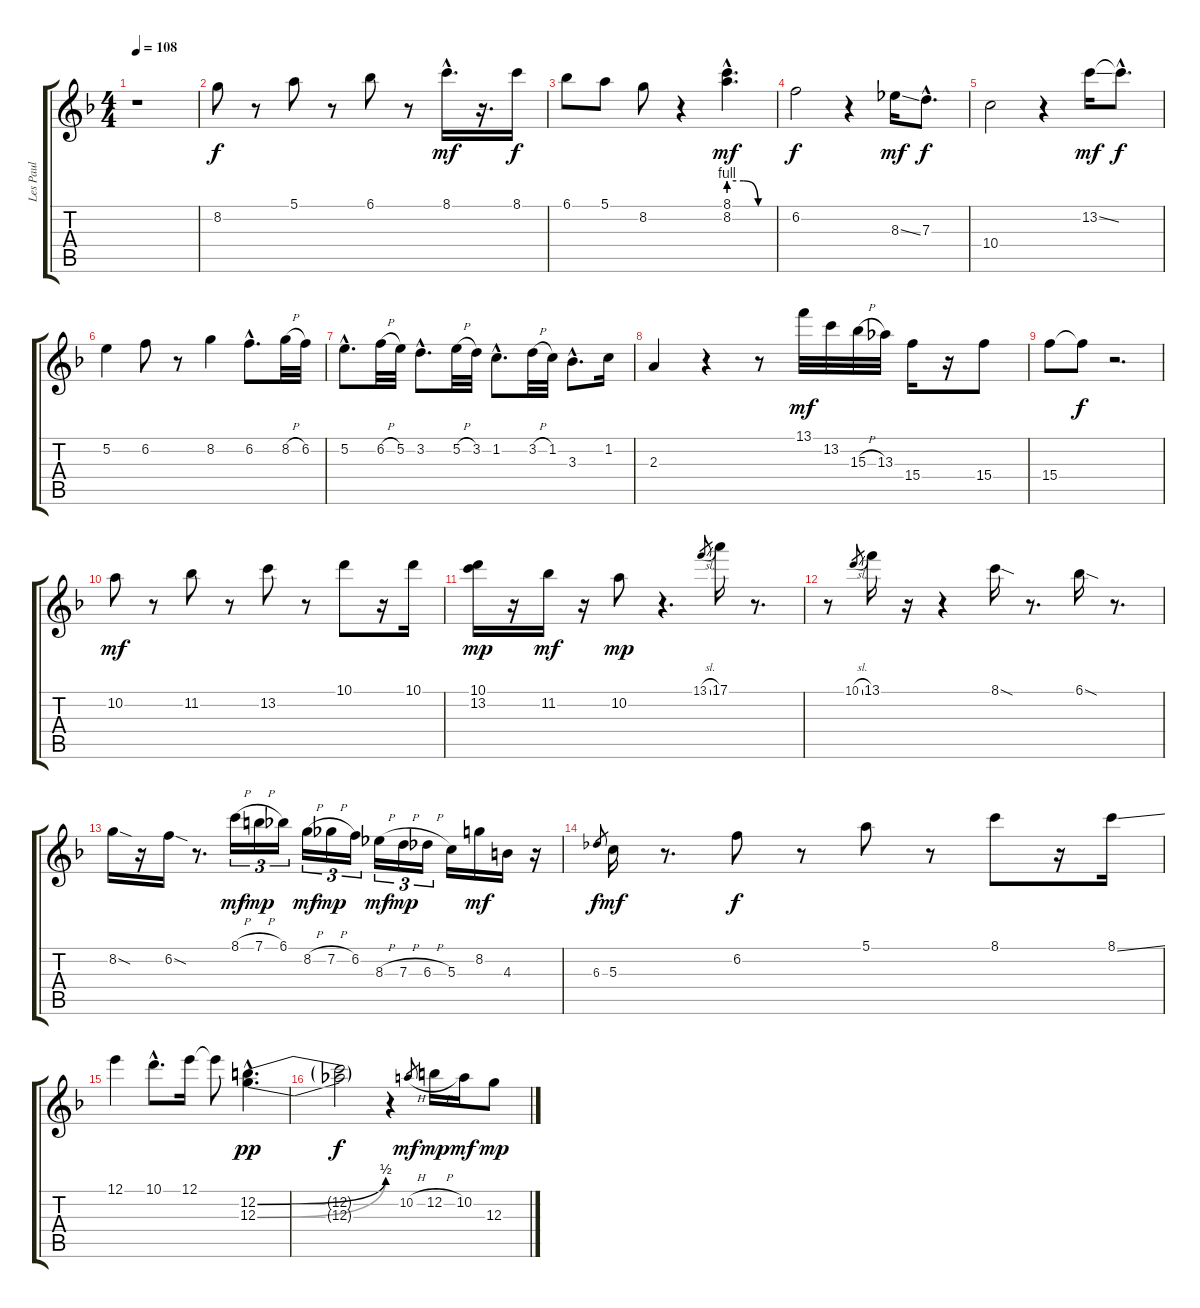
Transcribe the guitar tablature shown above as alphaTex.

\track ("Les Paul" "Les Paul") {instrument electricguitarjazz}
\staff {score tabs}
\tuning (E4 B3 G3 D3 A2 E2) {hide}
\ts (4 4)
\tempo 108
\clef g2
\ks f
r.1{dy f instrument electricguitarjazz} |
8.2.8 r.8 5.1.8 r.8 6.1.8 r.8 8.1{hac}.16{d dy mf} r.16{d} 8.1.16{dy f} |
6.1.8 5.1.8 8.2.8 r.4 (8.1{hac} 8.2{be (custom 0 4 20 4 40 0 60 0) hac}).4{d dy mf} |
6.2.2{dy f} r.4 8.3{ss}.16{dy mf} 7.3{hac}.8{d dy f} |
10.4.2 r.4 13.2{ss}.16{dy mf} 13.2{hac t}.8{d dy f} |
5.2.4 6.2.8 r.8 8.2.4 6.2{hac}.8{d} 8.2{h}.32 6.2.32 |
5.2{hac}.8{d} 6.2{h}.32 5.2.32 3.2{hac}.8{d} 5.2{h}.32 3.2.32 1.2{hac}.8{d} 3.2{h}.32 1.2.32 3.3{hac}.8{d} 1.2.16 |
2.3.4 r.4 r.8 13.1.32{dy mf} 13.2.32 15.3{h}.32 13.3.32 15.4.16 r.16 15.4.8 |
15.4.8 15.4{t}.8{dy f} r.2{d} |
10.2.8{dy mf} r.8 11.2.8 r.8 13.2.8 r.8 10.1.8 r.16 10.1.16 |
(10.1 13.2).16{dy mp} r.16 11.2.16{dy mf} r.16 10.2.8{dy mp} r.4{d} 13.1{sl}.8{gr} 17.1.16 r.8{d} |
r.8 10.1{sl}.8{gr} 13.1.16 r.16 r.4 8.1{sod}.16 r.8{d} 6.1{sod}.16 r.8{d} |
8.2{sod}.16 r.16 6.2{sod}.16 r.8{d} 8.1{h}.16{tu (3 2) dy mf} 7.1{h}.16{tu (3 2) dy mp} 6.1.16{tu (3 2)} 8.2{h}.16{tu (3 2) dy mf} 7.2{h}.16{tu (3 2) dy mp} 6.2.16{tu (3 2)} 8.3{h}.16{tu (3 2) dy mf} 7.3{h}.16{tu (3 2) dy mp} 6.3{h}.16{tu (3 2)} 5.3.16 8.2.16{dy mf} 4.3.16 r.16 |
6.3.8{gr dy f} 5.3.16{dy mf} r.8{d} 6.2.8{dy f} r.8 5.1.8 r.8 8.1.8 r.16 8.1{ss}.16 |
12.1.4 10.1{hac}.8{d} 12.1.16 12.1{t}.8 (12.2{be (bend 0 0 60 2) hac} 12.3{be (bend 0 0 60 2) hac}).4{d dy pp} |
(12.2{t} 12.3{t}).2{dy f} r.4 10.2{h}.8{gr dy mf} 12.2{h}.16{dy mp} 10.2.16{dy mf} 12.3.8{dy mp}
